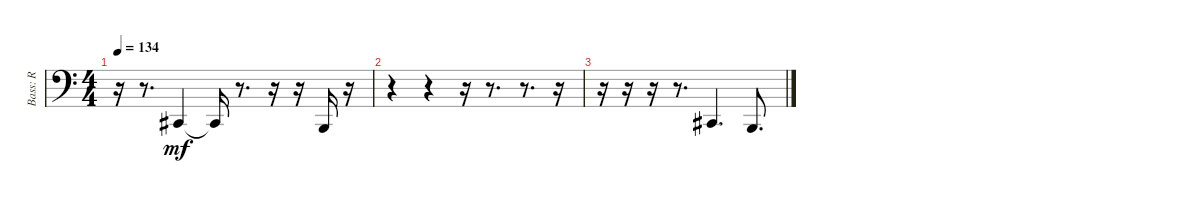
\track ("Bass: R" "Bass: R") {instrument tuba}
\staff {score}
\tuning (E4 B3 G3 D3 A2 E2 B1) {hide}
\ts (4 4)
\tempo 134
\clef f4
\ks c
r.16{dy mf} r.8{d} 2.7.4 2.7{t}.16 r.8{d} r.16 r.16 0.7.16 r.16 |
r.4 r.4 r.16 r.8{d} r.8{d} r.16 |
r.16 r.16 r.16 r.8{d} 2.7.4{d} 0.7.8{d}
